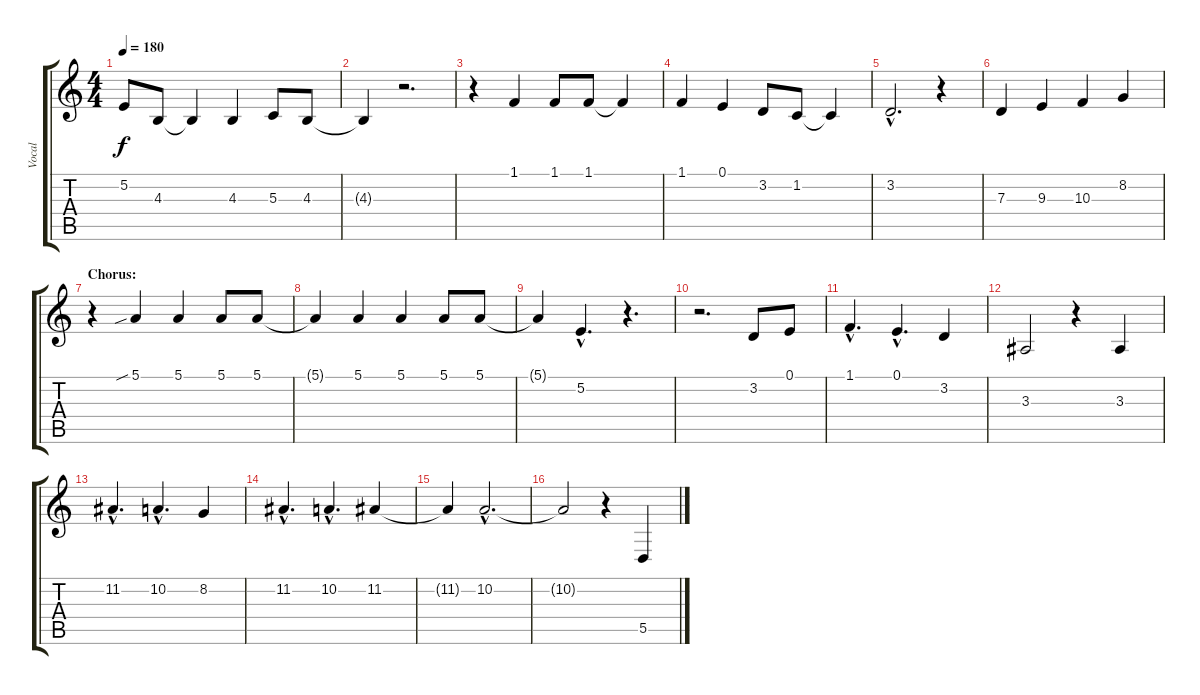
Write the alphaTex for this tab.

\track ("Vocal" "Vocal") {instrument oboe}
\staff {score tabs}
\tuning (E4 B3 G3 D3 A2 E2) {hide}
\ts (4 4)
\tempo 180
\clef g2
\ks c
5.2.8{dy f} 4.3.8 4.3{t}.4 4.3.4 5.3.8 4.3.8 |
4.3{t}.4 r.2{d} |
r.4 1.1.4 1.1.8 1.1.8 1.1{t}.4 |
1.1.4 0.1.4 3.2.8 1.2.8 1.2{t}.4 |
3.2{hac}.2{d} r.4 |
7.3.4 9.3.4 10.3.4 8.2.4 |
\section ("" "Chorus:")
r.4 5.1{sib}.4 5.1.4 5.1.8 5.1.8 |
5.1{t}.4 5.1.4 5.1.4 5.1.8 5.1.8 |
5.1{t}.4 5.2{hac}.4{d} r.4{d} |
r.2{d} 3.2.8 0.1.8 |
1.1{hac}.4{d} 0.1{hac}.4{d} 3.2.4 |
3.3.2 r.4 3.3.4 |
11.2{hac}.4{d} 10.2{hac}.4{d} 8.2.4 |
11.2{hac}.4{d} 10.2{hac}.4{d} 11.2.4 |
11.2{t}.4 10.2{hac}.2{d} |
10.2{t}.2 r.4 5.5.4
